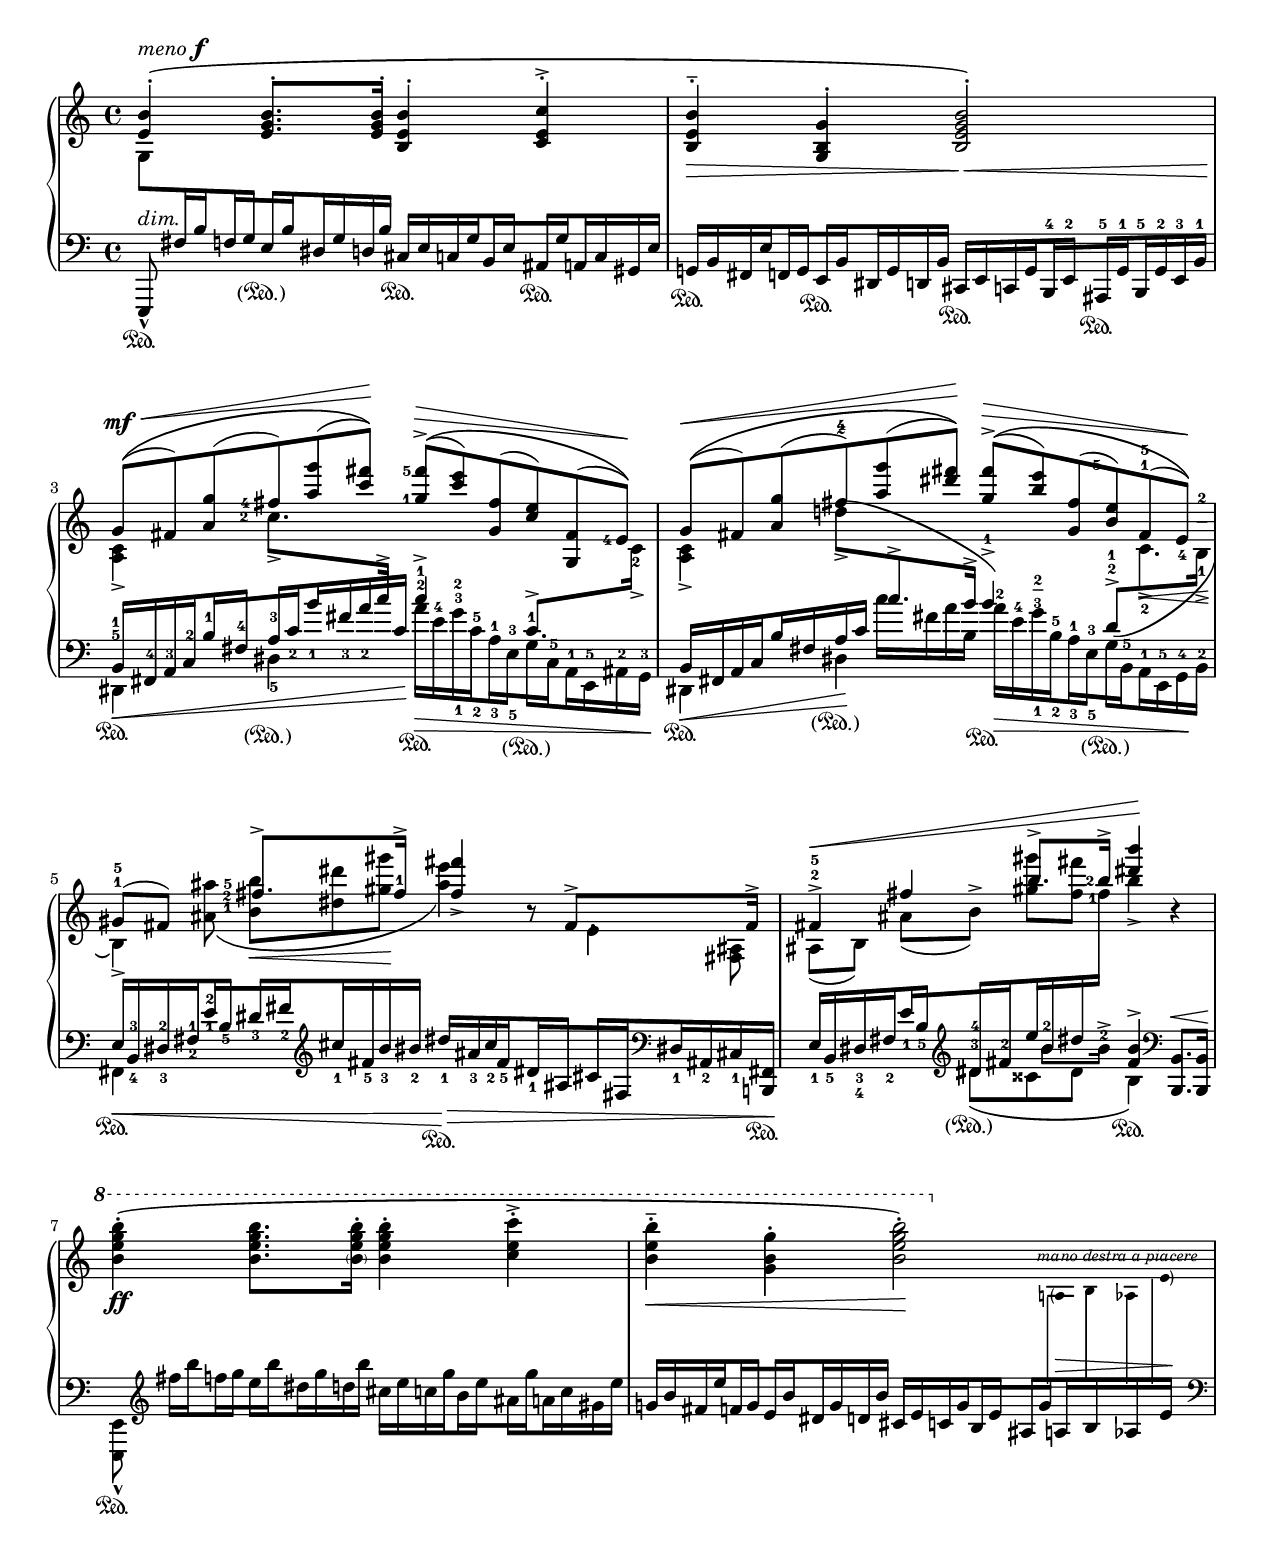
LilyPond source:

\version "2.18.0"

#(define (parenthesize-callbackright callback)
   (define (parenthesize-stencil grob)
     (let* ((fn (ly:grob-default-font grob))
            (pclose (ly:font-get-glyph fn "accidentals.rightparen"))
            (popen (ly:font-get-glyph fn ""))
            (subject (callback grob))            
            ;; get position of stem
            (stem-pos (ly:grob-property grob 'stem-attachment))            
            ;; remember old size
            (subject-dim-x (ly:stencil-extent subject X))
            (subject-dim-y (ly:stencil-extent subject Y)))

       ;; add parens
       (set! subject
             (ly:stencil-combine-at-edge 
              (ly:stencil-combine-at-edge subject X RIGHT pclose 0)
              X LEFT popen 0))

       ;; adjust stem position
       (set! (ly:grob-property grob 'stem-attachment)
             (cons (- (car stem-pos) 0.43) (cdr stem-pos)))

       ;; adjust size
       (ly:make-stencil
        (ly:stencil-expr subject)
        (interval-widen subject-dim-x 0.5)
        subject-dim-y)))
   
   parenthesize-stencil)


#(define (parenthesize-callbackleft callback)
   (define (parenthesize-stencil grob)
     (let* ((fn (ly:grob-default-font grob))
            (pclose (ly:font-get-glyph fn ""))
            (popen (ly:font-get-glyph fn "accidentals.leftparen"))
            (subject (callback grob))            
            ;; get position of stem
            (stem-pos (ly:grob-property grob 'stem-attachment))            
            ;; remember old size
            (subject-dim-x (ly:stencil-extent subject X))
            (subject-dim-y (ly:stencil-extent subject Y)))

       ;; add parens
       (set! subject
             (ly:stencil-combine-at-edge 
              (ly:stencil-combine-at-edge subject X RIGHT pclose 0)
              X LEFT popen 0))

       ;; adjust stem position
       (set! (ly:grob-property grob 'stem-attachment)
             (cons (- (car stem-pos) 0.43) (cdr stem-pos)))

       ;; adjust size
       (ly:make-stencil
        (ly:stencil-expr subject)
        (interval-widen subject-dim-x 0.5)
        subject-dim-y)))
   
   parenthesize-stencil)


\header {
  % Remove default LilyPond tagline
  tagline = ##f
}
 #(set-global-staff-size 17.6)
\paper {
  #(set-paper-size "letter" )
   indent = 0\cm 
    system-system-spacing #'padding = #5
    
}

global = {
  \key a \minor
  \time 4/4
}

rightOne = \relative c'' {
  \global
  % Music follows here.
  <e, b'>4-\staccato\(^\markup{ \italic"meno" \dynamic {
    f
  }} <e g b>8.-. q16\staccato <b e b'>4-. <c e c'>4-.\accent <b e b'>4^\staccato^\tenuto_\> <g b g'>4-. <b e g b>2-.\<\) %\bar 2
\omit TupletBracket\omit TupletNumber\tuplet 3/2{ \once\override Beam #'positions = #'(6 . 10) \once\override Hairpin #'rotation = #'(7 0 0) \once \override DynamicText #'extra-offset = #'( 0.0 . -2.0 ) g'8[(\(\!^\mf^\<  fis) <a g'>(\once\set fingeringOrientations = #'(left)  <fis'-4>) <a g'>( <c fis>])\)\!}\times 2/3{ \set fingeringOrientations = #'(left) \once\override Hairpin #'rotation = #'(-7 0 0)   <g-1 fis'-5>[\accent(\(^\> <c e>) <g, fis'>( <c e>) <g, fis'>(  <e'-4>)\)\!]} %\bar 3 
\once\override Beam #'positions = #'(6 . 10)  \tuplet 3/2{ \once\override Hairpin #'rotation = #'(7 0 0)  g8[(\(^\<  fis) <a g'>(   fis'-\tweak #'Y-offset #8 -2 -\tweak #'Y-offset #10 -4) <a g'>( <dis fis>]\!)\)}\times 2/3{ \once\override Hairpin #'rotation = #'(-7 0 0)  <g, fis'>^\>[\accent(\( <b e>) <g, fis'>( <b e>) fis^1^5 -\tweak #'X-offset #-5 -5 (  e_4)\)\!]} %\bar 4 
\tuplet 3/2{gis8^1^5 ( fis) s } fis'8.-\tweak #'Y-offset #1.3 \tweak #'X-offset #-3.1 -2 -\tweak #'Y-offset #0 \tweak #'X-offset #-3 -1  \accent fis16 -\tweak #'Y-offset #3 -1\accent \tuplet 3/2{ <fis fis'>4-\tweak #'Y-offset #'0 _\accent b,8\rest}  \once \override NoteColumn.force-hshift = #-1.8 fis8.\accent fis16\accent \tuplet 3/2 {\once\override Hairpin #'rotation = #'(7 0 0)  fis4^\<^2^5^\accent fis'4 b8.\accent <b-2>16\accent} <dis b'>4 \! b,4\rest %bar6
\stemDown  \once \override Staff.OttavaBracket.extra-offset = #'(-2 . 0)
  \once \override Staff.OttavaBracket.shorten-pair = #'(0 . 24.5) \ottava 1 <b' e g b>4-._\ff\( q8.  <\parenthesize b e g b>16-. <b e g b>4-. 
\once \override Script.avoid-slur = #'inside <c e c'>4-.\accent <b e b'>4-.--\< <g b g'>4-. <b e g b>2-.\! \) \ottava 0

}

rightTwo = \relative c'' {
  \global
  % Music follows here.
  s1*2 %\bar 2
\omit TupletNumber\omit TupletBracket  <a, c>4\accent  c'8.-\tweak #'Y-offset #0 -\tweak #'X-offset #-3 -2\accent   \change Staff = "left" \stemUp c16^\accent c4-\tweak #'Y-offset #7.5 -2 -\tweak #'Y-offset #9 -1-\tweak #'Y-offset #11 ^\accent c,8.-\tweak #'Y-offset #4 -1 ^\accent \change Staff = "right" \stemDown c16 -\tweak #'X-offset #0.2 -\tweak #'Y-offset #-5 -2\accent %\bar3
  <a c>4\accent \tuplet 3/2{ d'!8\accent^\( \change Staff = "left" \stemUp c8.^\accent b16^\accent} b4^1^\accent\) \tuplet 3/2 {d,8^2^1^\accent\( \change Staff = "right" \stemDown c8.-2\accent _\< b16-\tweak #'Y-offset #-6 -1 -\tweak #'Y-offset #0 -\tenuto -\tweak #'Y-offset #2 -2 \accent \! }%bar 4
 \tuplet 3/2{ b4\accent\) <ais' ais'>8\(}\tuplet 3/2{ < b b' -\tweak #'Y-offset #-2.2 -\tweak #'X-offset #-3 -5>8 _\< < dis dis'>8 <gis gis'>8\! }\tuplet 3/2{<ais e'>4\) s8} \tuplet 3/2{\once \override NoteColumn.force-hshift = #0.05   e,4 <fis, ais>8} \tuplet 3/2{ ais[( b)]  ais'[( b^\accent)] <gis' gis'>8 <fis fis'>8} b4-\tweak #'Y-offset #-1 \accent s4
}

leftOne = \relative c' {
  \global
  % Music follows here.
  \set Timing.beamExceptions = #'()
\set subdivideBeams = ##t
\set baseMoment = #(ly:make-moment 1/6)
\set beatStructure = #'( 3 3 )
  
\omit TupletBracket\omit TupletNumber\tuplet 3/2{ \change Staff = "right" \stemDown \once \override Beam #'positions = #'( -8.0 . -9.0 ) g8[ \change Staff = "left" \stemUp fis16 \set stemRightBeamCount = #1 b  \set stemLeftBeamCount = #1 f  \once \override Stem.beaming = #(cons (list 1 0) (list 1)) g \once \override Stem.beaming = #(cons (list 0) (list -1 0))  }\tuplet 3/2{ \once \override Staff.SustainPedal.stencil =
  	#(lambda (grob) (grob-interpret-markup grob 
  	(markup #:concat ( "(" #:musicglyph "pedal.Ped"".)"))))} \tuplet 3/2{ \once \override Beam #'positions = #'( 6.0 . 5.0 )   e\sustainOn \set stemRightBeamCount = #1 b' \set stemLeftBeamCount = #1 dis, g d b']}
 \once \override Beam #'positions = #'(4 . 4) \tuplet 3/2{ cis,16[ \sustainOn e c \set stemRightBeamCount = #1 g' \set stemLeftBeamCount = #1 b, \once \override Stem.beaming = #(cons (list 1 0) (list 1)) e \once \override Stem.beaming = #(cons (list 0) (list -1 0))}\tuplet 3/2{ ais,\sustainOn \set stemRightBeamCount = #1 g' \set stemLeftBeamCount = #1 a, c gis e']}%b1
\tuplet 3/2{g,!16\sustainOn[ b fis e' f, \once \override Stem.beaming = #(cons (list 1 0) (list 1)) g \once \override Stem.beaming = #(cons (list 0) (list -1 0)) e\sustainOn b' dis, g d b']}\tuplet 3/2{ cis,16\sustainOn[ e c g' b,^4 \once \override Stem.beaming = #(cons (list 1 0) (list 1)) e^2 \once \override Stem.beaming = #(cons (list 0) (list -1 0)) ais,^5\sustainOn g'^1 b,^5 g'^2 e^3 b'^1]}
\tuplet 3/2{\once\override Beam #'positions = #'(6 . 9) \once\override Hairpin #'rotation = #'(5 -1 0) b16_\<-\tweak #'X-offset #0 -\tweak #'Y-offset #2 -5 -\tweak #'X-offset #0 -\tweak #'Y-offset #3.5 -1[ fis-\tweak #'Y-offset #0 ^4 a-\tweak #'Y-offset #0 ^3 c-\tweak #'Y-offset #2 ^2 b' -\tweak #'Y-offset #4 ^1 \once \override Stem.beaming = #(cons (list 1 0) (list 1)) fis-\tweak #'Y-offset #3  -4 \once \override Stem.beaming = #(cons (list 0) (list -1 0)) \once \override Stem.beaming = #(cons (list 0) (list -1 0)) a-\tweak #'Y-offset #4 ^3 c-\tweak #'Y-offset #0 -2 b'-\tweak #'Y-offset #0 _1 fis -\tweak #'Y-offset #0 _3 a-\tweak #'Y-offset #0 _2 c,]\!}\stemDown  \once\override Beam #'positions = #'(-4 . -6)   \tuplet 3/2{ \once\override Hairpin #'rotation = #'(-2 -1 0)   a'16_\>[\sustainOn e^4 g^3^2_1 c,^5_2 a^1_3 \once \override Stem.beaming = #(cons (list 1 0) (list 1)) e^3_5 \once \override Stem.beaming = #(cons (list 0) (list -1 0))  \once \override Staff.SustainPedal.stencil =
  	#(lambda (grob) (grob-interpret-markup grob 
  	(markup #:concat ( "(" #:musicglyph "pedal.Ped"".)")))) g\sustainOn c,-\tweak #'Y-offset #1  -5 a -\tweak #'Y-offset #0 -1 e-\tweak #'Y-offset #0 ^5 ais -\tweak #'Y-offset #0 -2 g -\tweak #'Y-offset #0 ^3\!]}
\tuplet 3/2{\stemUp b16[ fis a c b' fis a c] \stemDown c'[ fis, a b,]} \once\override Beam #'positions = #'(-4 . -6)\tuplet 3/2{\once\override Hairpin #'rotation = #'(-2 0 0) a'16^2_\>[-\tweak #'Y-offset #-6 \sustainOn e^4 g-\tweak #'Y-offset #5.5 ^3-\tweak #'Y-offset #7.5 ^\tenuto^2_1 b,_2^5 a^1_3 \once \override Stem.beaming = #(cons (list 1 0) (list 1)) e^3_5 \once \override Stem.beaming = #(cons (list 0) (list -1 0)) \once \override Stem.beaming = #(cons (list 0) (list -1 0))  \once \override Staff.SustainPedal.stencil =
  	#(lambda (grob) (grob-interpret-markup grob 
  	(markup #:concat ( "(" #:musicglyph "pedal.Ped"".)")))) g\sustainOn b,-\tweak #'Y-offset #1 ^5 a-\tweak #'Y-offset #0 -1 e-\tweak #'Y-offset #0 -5  g -\tweak #'Y-offset #0 -4 \! b-\tweak #'Y-offset #0 ^2]} %\bar4
\tuplet 3/2{\stemUp \once\override Hairpin #'rotation = #'(-1 0 0)  e16_\<[ b_4-\tweak #'Y-offset #2 ^3 dis_3-\tweak #'Y-offset #2 ^2 fis-\tweak #'Y-offset #-1 _2 -\tweak #'Y-offset #2 ^1 e'-\tweak #'Y-offset #2 _1-\tweak #'Y-offset #5 ^2 \once \override Stem.beaming = #(cons (list 1 0) (list 1)) b-\tweak #'Y-offset #0.6 _5  \once \override Stem.beaming = #(cons (list 0) (list -1 0))\once \override Stem.beaming = #(cons (list 0) (list -1 0)) \once \override Stem.beaming = #(cons (list 0) (list -1 0)) \once \override Stem.beaming = #(cons (list 0) (list -1 0)) dis-\tweak #'Y-offset #1 _3  fis-\tweak #'Y-offset #1 _2 \clef "treble" cis'_1 fis,_5 b_3 bis_2]}\tuplet 3/2{\stemUp  dis16_1_\>_\tweak #'Y-offset #-6 \sustainOn[ ais_3 cis_2 fis,_5 dis_1 \once \override Stem.beaming = #(cons (list 1 0) (list 1))  ais \once \override Stem.beaming = #(cons (list 0) (list -1 0)) cis fis, \clef "bass" dis_1 ais_2 cis_1 <b,! fis'>\!\sustainOn]}%bar5
s1
\omit TupletBracket \tuplet 3/2{<e, e'>8_\marcato\sustainOn \clef "treble" \stemDown fis''''16[ b f \once \override Stem.beaming = #(cons (list 1 0) (list 1)) g \once \override Stem.beaming = #(cons (list 0) (list -1 0)) e b' dis, g d b']}\tuplet 3/2{ cis,[ e c g' b,\once \override Stem.beaming = #(cons (list 1 0) (list 1)) e \once \override Stem.beaming = #(cons (list 0) (list -1 0)) }\tuplet 3/2{ ais, g' a, c gis e']} \tuplet 3/2{ \stemUp g,!16[ b fis e' f, \once \override Stem.beaming = #(cons (list 1 0) (list 1)) g \once \override Stem.beaming = #(cons (list 0) (list -1 0)) \once \override Stem.beaming = #(cons (list 0) (list -1 0)) e b' dis, g d b']}\tuplet 3/2{   cis,16[ e c g' b, \once \override Stem.beaming = #(cons (list 1 0) (list 1)) e \once \override Stem.beaming = #(cons (list 0) (list -1 0))  ais, 
                                                                                                                                                                                                                                                                                                                                                                                                                                                                                                                                                                                                                                                                                                    
                                                                                                                                                                                                                                                                                                                                                                                                                                                                                                                                                                                                                                                                                                      g' a,^ \> b  aes e' \!
                                                                                                                                                                                                                                                                                                                                                                                                                                                                                                                                                                                                                                                                                                     
                                                                                                                                                                                                                                                                                                                                                                                                                                                                                                                                                                                                                                                                                                      ]} \clef "bass"
}

leftTwo = \relative c' {
  \global
  % Music follows here.

  
\stemUp  e,,,8_\marcato\sustainOn^\markup \italic"dim." s8 s2. s1 %bar2
\stemDown dis'4\sustainOn  \once \override Staff.SustainPedal.stencil =
  	#(lambda (grob) (grob-interpret-markup grob 
  	(markup #:concat ( "(" #:musicglyph "pedal.Ped"".)"))))  dis'4-5-\tweak #'Y-offset #-6 \sustainOn  s2  \once\override Hairpin #'rotation = #'(7 -1 0) dis,4\sustainOn_\<  \once \override Staff.SustainPedal.stencil =
  	#(lambda (grob) (grob-interpret-markup grob 
  	(markup #:concat ( "(" #:musicglyph "pedal.Ped"".)")))) dis'4-\tweak #'Y-offset #-4 \sustainOn\! s2  %bar 4
fis,4\sustainOn s2.    <<{s4 \tuplet 3/2 {\stemDown\clef "treble" dis''8_\( cisis8 dis8}  b4\sustainOn\) s4}\\{s4 \once\override TupletNumber #'stencil = ##f  \times 2/3{ s8. \once\override Beam #'positions = #'(-1.45 . -1.45) \once \override Beam #'beam-thickness = #0.32   b'8 b16^\accent-\tweak #'Y-offset #1 -2 } s4}\\{ \set Timing.beamExceptions = #'()
\set subdivideBeams = ##t
\set baseMoment = #(ly:make-moment 1/6)
\set beatStructure = #'( 3 3 ) \once\override Beam #'positions = #'(6 . 8)  \omit TupletNumber \tuplet 3/2{\stemUp  e,,16_1[ b_5 dis_3_4 fis_2 e'-\tweak #'Y-offset #0  _1 \once \override Stem.beaming = #(cons (list 1 0) (list 1)) b-\tweak #'Y-offset #0 _5 \once \override Stem.beaming = #(cons (list 0) (list -1 0)) \clef "treble" \once \override Staff.SustainPedal.stencil =
  	#(lambda (grob) (grob-interpret-markup grob 
 	(markup #:concat ( "(" #:musicglyph "pedal.Ped"".)")))) dis16-\tweak #'Y-offset #0 -3-\tweak #'Y-offset #2 -4\sustainOn fis -\tweak #'Y-offset #0 -2 e' b-\tweak #'Y-offset #2 -2 dis \change Staff = "right" \stemDown fis16-\tweak #'X-offset #-1 -\tweak #'Y-offset #1 -1]} \change Staff = "left" \stemUp <fis, b>4\accent \clef "bass" <b,,, b'>8.^\< q16\! 
\omit TupletBracket}>> s8 s2.  s2. s8  \change Staff = "right"  \omit TupletNumber \omit TupletBracket \tuplet 3/2 {s8   \once \override TextScript #'avoid-slur = #'inside
\once \override Hairpin #'outside-staff-priority = ##f \override Stem #'cross-staff = ##t  \tiny \once\override NoteHead #'stencil = #(parenthesize-callbackleft ly:note-head::print) \override Stem #'length = #19  \once\override TextScript #'extra-offset = #'(-2 . -3) a'''!4*1/4^\markup\italic"mano destra a piacere"    b  aes \override Stem #'length = #23 \override NoteHead #'stencil = #(parenthesize-callbackright ly:note-head::print)  e'}
}

\score {
  \new PianoStaff  \with {\override VerticalAxisGroup.staff-staff-spacing = #'((basic-distance . 15))}  <<
    \new Staff = "right" \with {
      midiInstrument = "acoustic grand"
    } << \rightOne \\ \rightTwo >>
    \new Staff = "left" \with {
      midiInstrument = "acoustic grand"
    } { \clef bass << \leftOne \\ \leftTwo >> }
  >>
  \layout {
\context {
\Score \override SpacingSpanner #'common-shortest-duration = #(ly:make-moment 1 8) 
}

}
 
}
